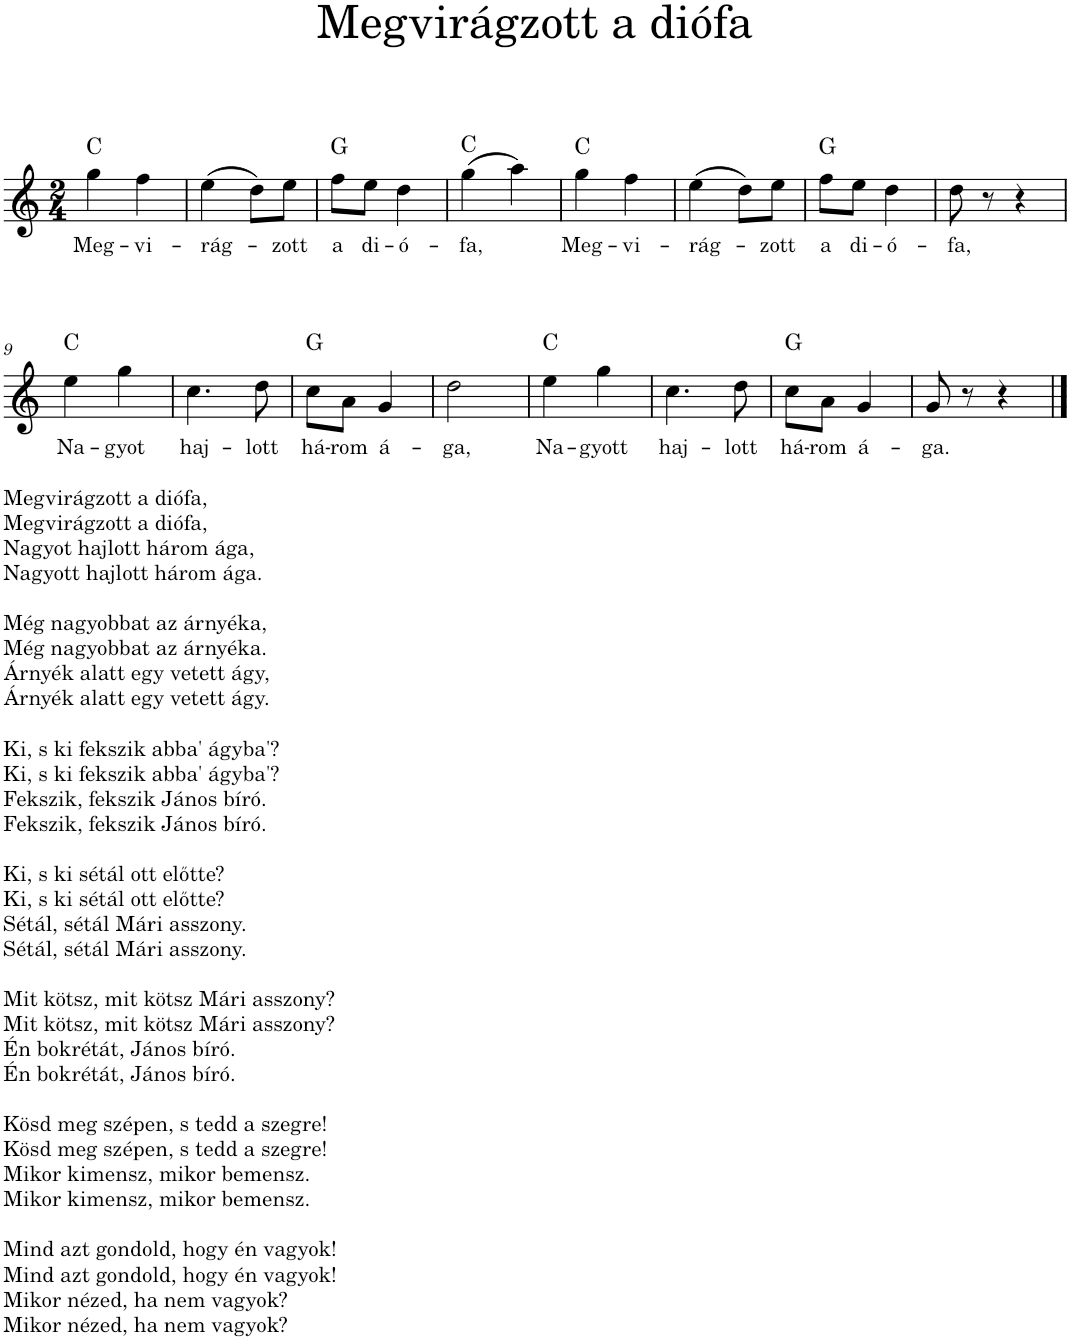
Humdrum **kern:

**kern	**text	**harte
*part1	*part1	*part1
*staff1	*staff1	*
*I"Piano	*	*
*I'Pno.	*	*
*clefG2	*	*
*k[]	*	*
*M2/4	*	*
=1	=1	=1
!	!LO:LY:b	!
4gg\	Meg-	C:maj
!	!LO:LY:b	!
4ff\	-vi-	.
=2	=2	=2
!	!LO:LY:b	!
(4ee\	-rág-	.
8dd\L)	.	.
!	!LO:LY:b	!
8ee\J	-zott	.
=3	=3	=3
!	!LO:LY:b	!
8ff\L	a	G:maj
!	!LO:LY:b	!
8ee\J	di-	.
!	!LO:LY:b	!
4dd\	-ó-	.
=4	=4	=4
!	!LO:LY:b	!
(4gg\	-fa,	C:maj
4aa\)	.	.
=5	=5	=5
!	!LO:LY:b	!
4gg\	Meg-	C:maj
!	!LO:LY:b	!
4ff\	-vi-	.
=6	=6	=6
!	!LO:LY:b	!
(4ee\	-rág-	.
8dd\L)	.	.
!	!LO:LY:b	!
8ee\J	-zott	.
=7	=7	=7
!	!LO:LY:b	!
8ff\L	a	G:maj
!	!LO:LY:b	!
8ee\J	di-	.
!	!LO:LY:b	!
4dd\	-ó-	.
=8	=8	=8
!	!LO:LY:b	!
8dd\	-fa,	.
8r	.	.
4r	.	.
!!LO:LB:g=z
=9	=9	=9
!LO:TX:b:t=Megvirágzott a diófa,	!	!
!LO:TX:b:t=Megvirágzott a diófa,	!	!
!LO:TX:b:t=Nagyot hajlott három ága,	!	!
!LO:TX:b:t=Nagyott hajlott három ága.	!	!
!LO:TX:b:t=Még nagyobbat az árnyéka,	!	!
!LO:TX:b:t=Még nagyobbat az árnyéka.	!	!
!LO:TX:b:t=Árnyék alatt egy vetett ágy,	!	!
!LO:TX:b:t=Árnyék alatt egy vetett ágy.	!	!
!LO:TX:b:t=Ki, s ki fekszik abba' ágyba'?	!	!
!LO:TX:b:t=Ki, s ki fekszik abba' ágyba'?	!	!
!LO:TX:b:t=Fekszik, fekszik János bíró.	!	!
!LO:TX:b:t=Fekszik, fekszik János bíró.	!	!
!LO:TX:b:t=Ki, s ki sétál ott előtte?	!	!
!LO:TX:b:t=Ki, s ki sétál ott előtte?	!	!
!LO:TX:b:t=Sétál, sétál Mári asszony.	!	!
!LO:TX:b:t=Sétál, sétál Mári asszony.	!	!
!LO:TX:b:t=Mit kötsz, mit kötsz Mári asszony?	!	!
!LO:TX:b:t=Mit kötsz, mit kötsz Mári asszony?	!	!
!LO:TX:b:t=Én bokrétát, János bíró.	!	!
!LO:TX:b:t=Én bokrétát, János bíró.	!	!
!LO:TX:b:t=Kösd meg szépen, s tedd a szegre!	!	!
!LO:TX:b:t=Kösd meg szépen, s tedd a szegre!	!	!
!LO:TX:b:t=Mikor kimensz, mikor bemensz.	!	!
!LO:TX:b:t=Mikor kimensz, mikor bemensz.	!	!
!LO:TX:b:t=Mind azt gondold, hogy én vagyok!	!	!
!LO:TX:b:t=Mind azt gondold, hogy én vagyok!	!	!
!LO:TX:b:t=Mikor nézed, ha nem vagyok?	!	!
!LO:TX:b:t=Mikor nézed, ha nem vagyok?	!	!
!	!LO:LY:b	!
4ee\	Na-	C:maj
!	!LO:LY:b	!
4gg\	-gyot	.
=10	=10	=10
!	!LO:LY:b	!
4.cc\	haj-	.
!	!LO:LY:b	!
8dd\	-lott	.
=11	=11	=11
!	!LO:LY:b	!
8cc\L	há-	G:maj
!	!LO:LY:b	!
8a\J	-rom	.
!	!LO:LY:b	!
4g/	á-	.
=12	=12	=12
!	!LO:LY:b	!
2dd\	-ga,	.
=13	=13	=13
!	!LO:LY:b	!
4ee\	Na-	C:maj
!	!LO:LY:b	!
4gg\	-gyott	.
=14	=14	=14
!	!LO:LY:b	!
4.cc\	haj-	.
!	!LO:LY:b	!
8dd\	-lott	.
=15	=15	=15
!	!LO:LY:b	!
8cc\L	há-	G:maj
!	!LO:LY:b	!
8a\J	-rom	.
!	!LO:LY:b	!
4g/	á-	.
=16	=16	=16
!	!LO:LY:b	!
8g/	-ga.	.
8r	.	.
4r	.	.
==	==	==
*-	*-	*-
